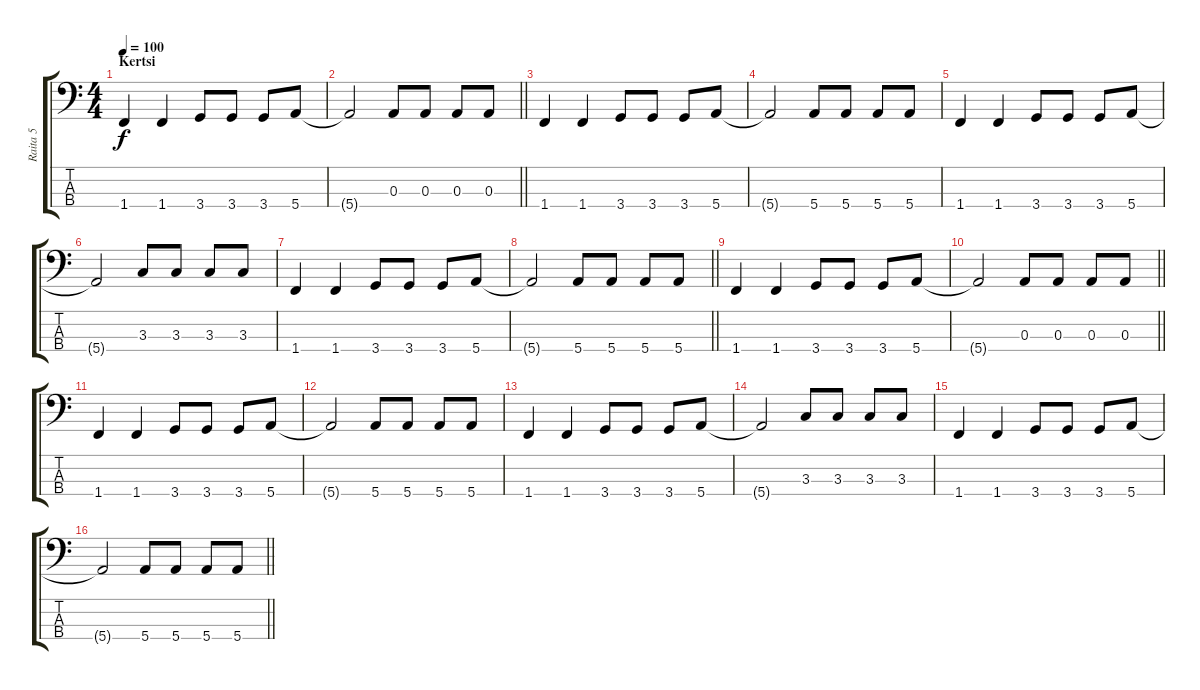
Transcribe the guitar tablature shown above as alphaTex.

\track ("Raita 5" "Raita 5") {instrument electricbasspick}
\staff {score tabs}
\tuning (G2 D2 A1 E1) {hide}
\ts (4 4)
\section ("" "Kertsi")
\tempo 100
\clef f4
\ks c
1.4.4{dy f} 1.4.4 3.4.8 3.4.8 3.4.8 5.4.8 |
\barLineRight lightlight
5.4{t}.2 0.3.8 0.3.8 0.3.8 0.3.8 |
1.4.4 1.4.4 3.4.8 3.4.8 3.4.8 5.4.8 |
5.4{t}.2 5.4.8 5.4.8 5.4.8 5.4.8 |
1.4.4 1.4.4 3.4.8 3.4.8 3.4.8 5.4.8 |
5.4{t}.2 3.3.8 3.3.8 3.3.8 3.3.8 |
1.4.4 1.4.4 3.4.8 3.4.8 3.4.8 5.4.8 |
\barLineRight lightlight
5.4{t}.2 5.4.8 5.4.8 5.4.8 5.4.8 |
1.4.4 1.4.4 3.4.8 3.4.8 3.4.8 5.4.8 |
\barLineRight lightlight
5.4{t}.2 0.3.8 0.3.8 0.3.8 0.3.8 |
1.4.4 1.4.4 3.4.8 3.4.8 3.4.8 5.4.8 |
5.4{t}.2 5.4.8 5.4.8 5.4.8 5.4.8 |
1.4.4 1.4.4 3.4.8 3.4.8 3.4.8 5.4.8 |
5.4{t}.2 3.3.8 3.3.8 3.3.8 3.3.8 |
1.4.4 1.4.4 3.4.8 3.4.8 3.4.8 5.4.8 |
\barLineRight lightlight
5.4{t}.2 5.4.8 5.4.8 5.4.8 5.4.8
